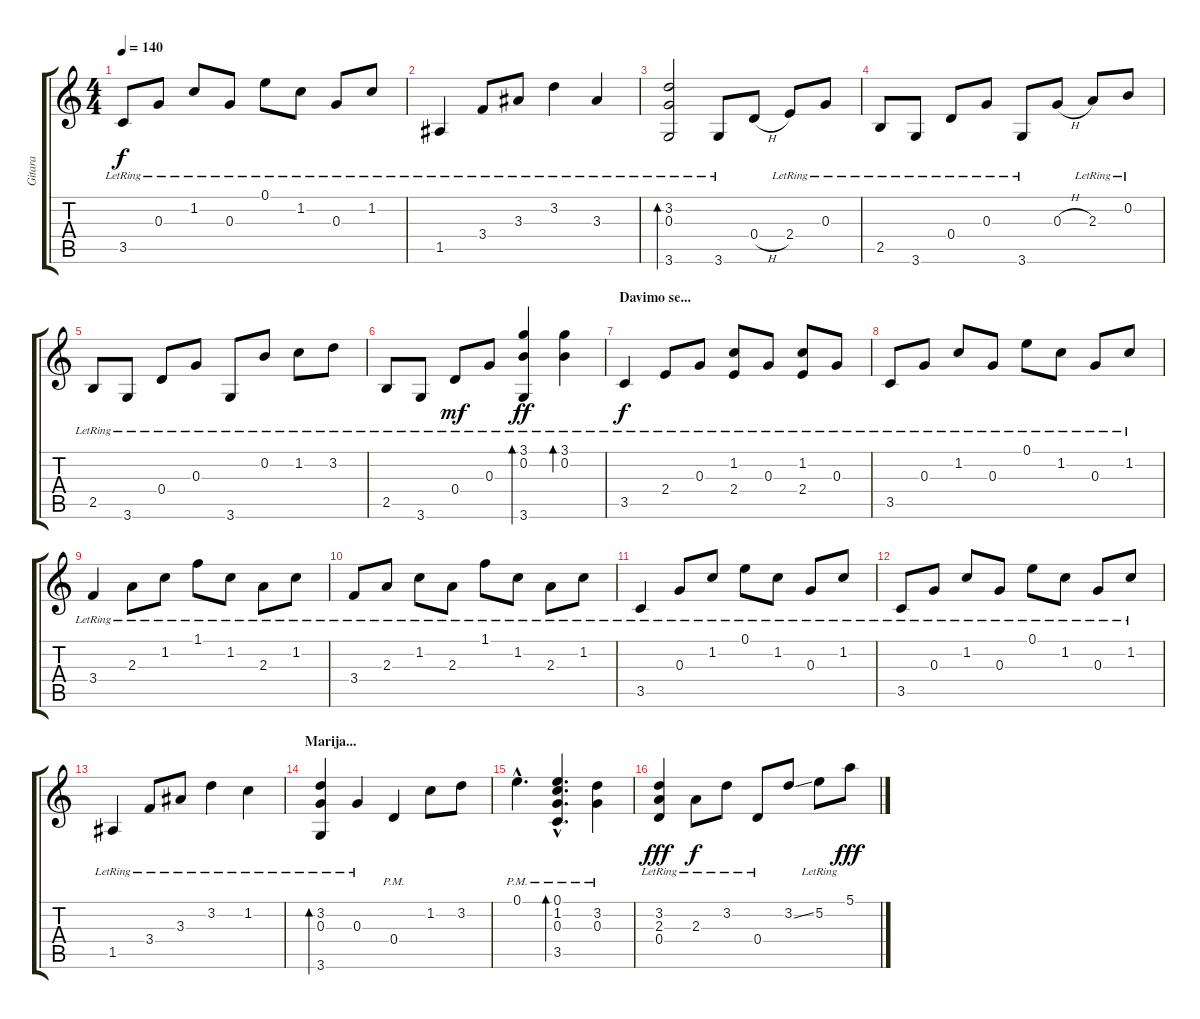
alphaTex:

\track ("Gitara" "Gitara") {instrument acousticguitarsteel}
\staff {score tabs}
\tuning (E4 B3 G3 D3 A2 E2) {hide}
\ts (4 4)
\tempo 140
\clef g2
\ks c
3.5{lr}.8{dy f} 0.3{lr}.8 1.2{lr}.8 0.3{lr}.8 0.1{lr}.8 1.2{lr}.8 0.3{lr}.8 1.2{lr}.8 |
1.5{lr}.4 3.4{lr}.8 3.3{lr}.8 3.2{lr}.4 3.3{lr}.4 |
(3.2{lr} 0.3{lr} 3.6{lr}).2{bd 480} 3.6{lr}.8 0.4{h}.8 2.4{lr}.8 0.3{lr}.8 |
2.5{lr}.8 3.6{lr}.8 0.4{lr}.8 0.3{lr}.8 3.6{lr}.8 0.3{h}.8 2.3{lr}.8 0.2{lr}.8 |
2.5{lr}.8 3.6{lr}.8 0.4{lr}.8 0.3{lr}.8 3.6{lr}.8 0.2{lr}.8 1.2{lr}.8 3.2{lr}.8 |
2.5{lr}.8 3.6{lr}.8 0.4{lr}.8{dy mf} 0.3{lr}.8 (3.1{lr} 0.2{lr} 3.6{lr}).4{bd 480 dy ff} (3.1{lr} 0.2{lr}).4{bd 480} |
\section ("" "Davimo se...")
3.5{lr}.4{dy f} 2.4{lr}.8 0.3{lr}.8 (1.2{lr} 2.4{lr}).8 0.3{lr}.8 (1.2{lr} 2.4{lr}).8 0.3{lr}.8 |
3.5{lr}.8 0.3{lr}.8 1.2{lr}.8 0.3{lr}.8 0.1{lr}.8 1.2{lr}.8 0.3{lr}.8 1.2{lr}.8 |
3.4{lr}.4 2.3{lr}.8 1.2{lr}.8 1.1{lr}.8 1.2{lr}.8 2.3{lr}.8 1.2{lr}.8 |
3.4{lr}.8 2.3{lr}.8 1.2{lr}.8 2.3{lr}.8 1.1{lr}.8 1.2{lr}.8 2.3{lr}.8 1.2{lr}.8 |
3.5{lr}.4 0.3{lr}.8 1.2{lr}.8 0.1{lr}.8 1.2{lr}.8 0.3{lr}.8 1.2{lr}.8 |
3.5{lr}.8 0.3{lr}.8 1.2{lr}.8 0.3{lr}.8 0.1{lr}.8 1.2{lr}.8 0.3{lr}.8 1.2{lr}.8 |
1.5{lr}.4 3.4{lr}.8 3.3{lr}.8 3.2{lr}.4 1.2{lr}.4 |
\section ("" "Marija...")
(3.2{lr} 0.3{lr} 3.6{lr}).4{bd 480} 0.3{lr}.4 0.4{pm}.4 1.2.8 3.2.8 |
0.1{hac pm}.4{d} (0.1{hac pm} 1.2{hac pm} 0.3{hac pm} 3.5{hac pm}).4{d bd 480} (3.2{pm} 0.3{pm}).4 |
(3.2{lr} 2.3{lr} 0.4{lr}).4{dy fff} 2.3{lr}.8{dy f} 3.2{lr}.8 0.4{lr}.8 3.2{ss}.8 5.2{lr}.8 5.1{ss}.8{dy fff}
